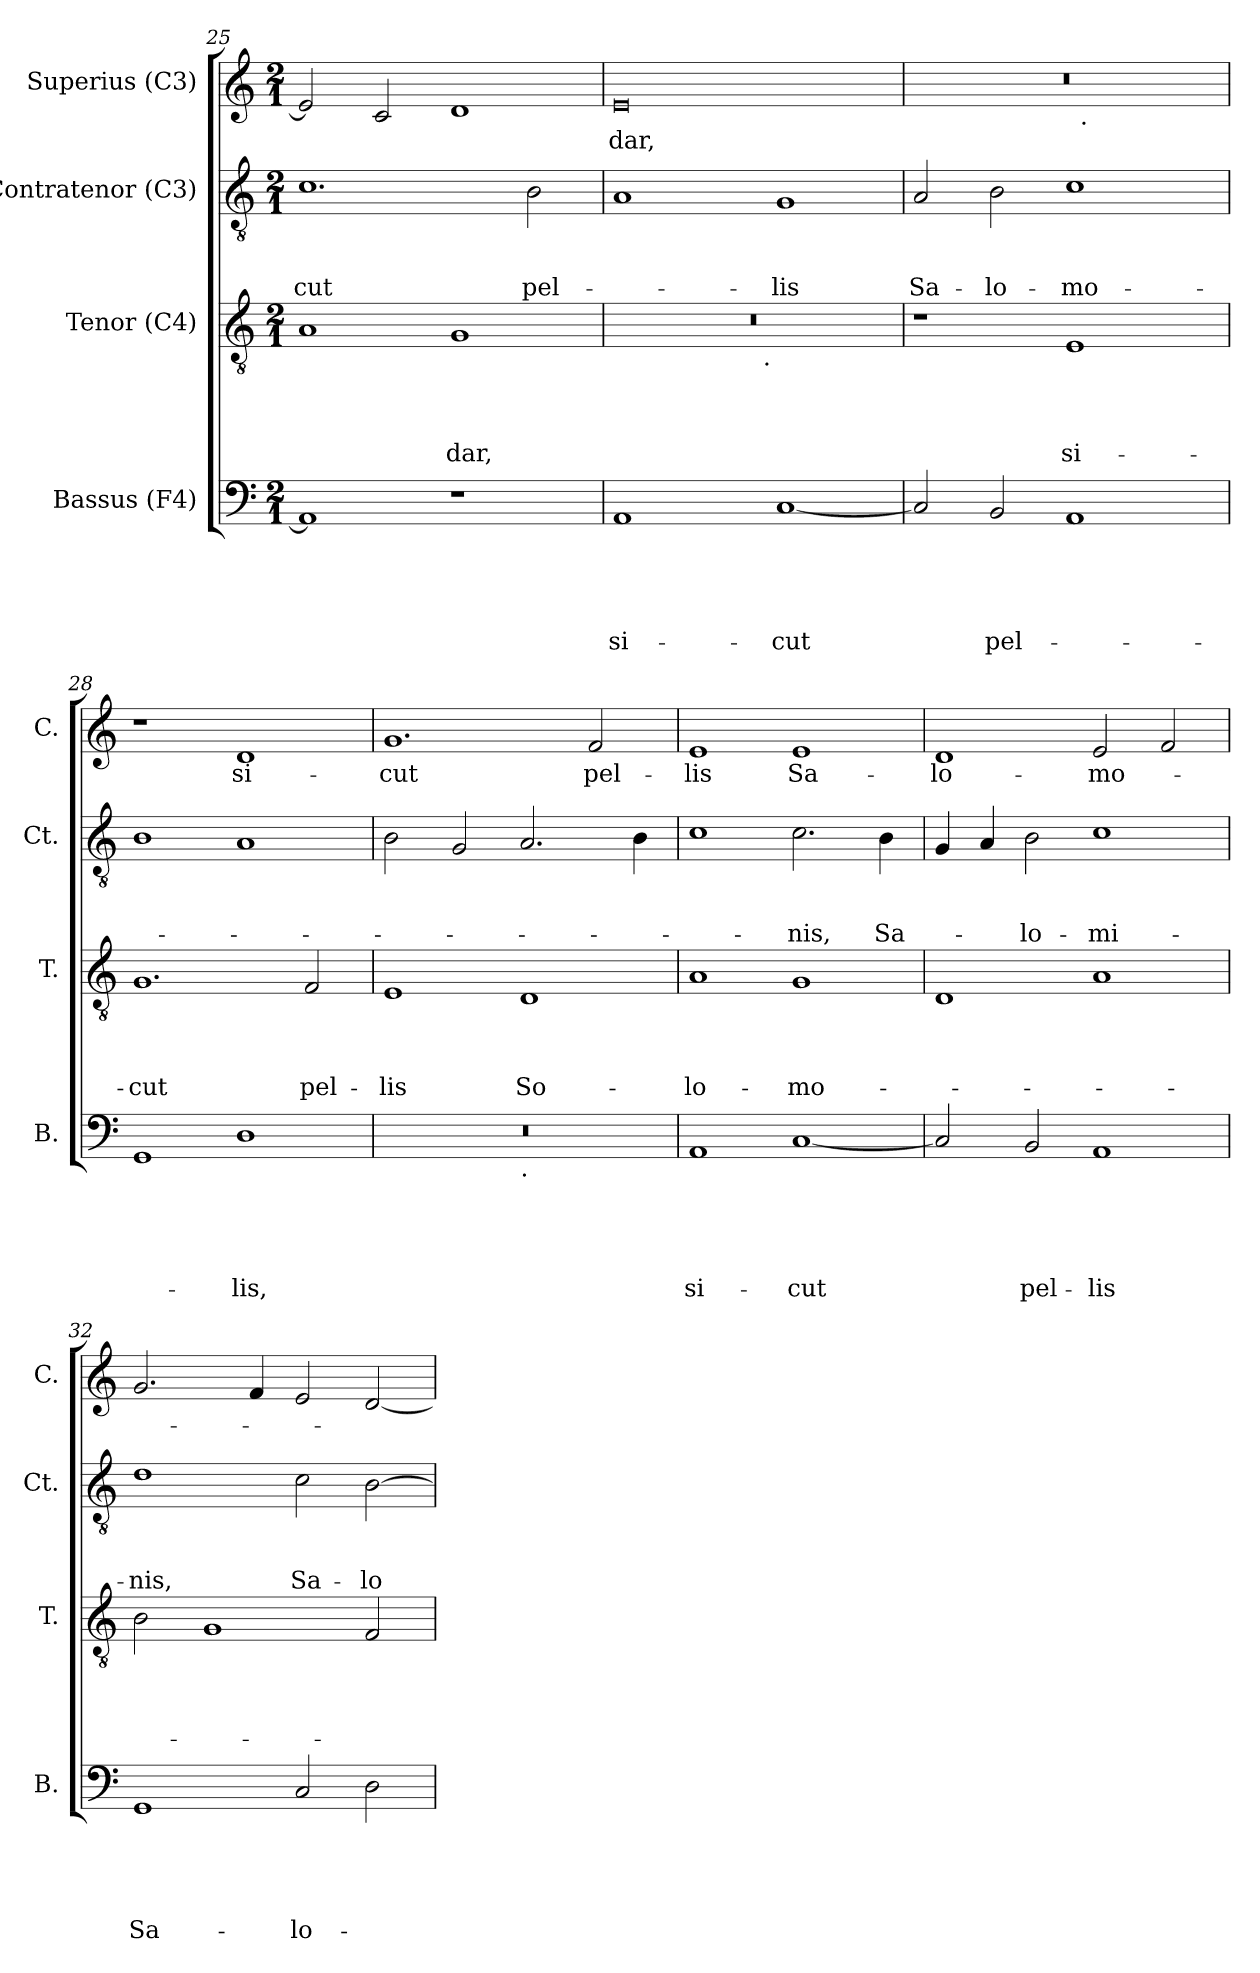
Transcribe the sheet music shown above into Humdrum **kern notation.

**kern	**text	**text	**text	**text	**text	**kern	**text	**text	**text	**text	**kern	**text	**text	**text	**kern	**text
*part4	*part4	*part4	*part4	*part4	*part4	*part3	*part3	*part3	*part3	*part3	*part2	*part2	*part2	*part2	*part1	*part1
*staff4	*staff4	*staff4	*staff4	*staff4	*staff4	*staff3	*staff3	*staff3	*staff3	*staff3	*staff2	*staff2	*staff2	*staff2	*staff1	*staff1
*I"Bassus (F4)	*	*	*	*	*	*I"Tenor (C4)	*	*	*	*	*I"Contratenor (C3)	*	*	*	*I"Superius (C3)	*
*I'B.	*	*	*	*	*	*I'T.	*	*	*	*	*I'Ct.	*	*	*	*I'C.	*
*clefF4	*	*	*	*	*	*clefGv2	*	*	*	*	*clefGv2	*	*	*	*clefG2	*
*k[]	*	*	*	*	*	*k[]	*	*	*	*	*k[]	*	*	*	*k[]	*
*C:	*	*	*	*	*	*C:	*	*	*	*	*C:	*	*	*	*C:	*
*M2/1	*	*	*	*	*	*M2/1	*	*	*	*	*M2/1	*	*	*	*M2/1	*
=25	=25	=25	=25	=25	=25	=25	=25	=25	=25	=25	=25	=25	=25	=25	=25	=25
!	!	!	!	!	!	!	!	!	!	!	!	!	!	!LO:LY:b	!	!
1AA]	.	.	.	.	.	1A	.	.	.	.	1.c	.	.	-cut	2e/]	.
.	.	.	.	.	.	.	.	.	.	.	.	.	.	.	2c/	.
!	!	!	!	!	!	!	!	!	!	!LO:LY:b	!	!	!	!	!	!
1r	.	.	.	.	.	1G	.	.	.	-dar,	.	.	.	.	1d	.
!	!	!	!	!	!	!	!	!	!	!	!	!	!	!LO:LY:b	!	!
.	.	.	.	.	.	.	.	.	.	.	2B\	.	.	pel-	.	.
=26	=26	=26	=26	=26	=26	=26	=26	=26	=26	=26	=26	=26	=26	=26	=26	=26
!	!	!	!	!	!LO:LY:b	!	!	!	!	!	!	!	!	!	!	!LO:LY:b
*	*	*	*	*	*	*^	*	*	*	*	*	*	*	*	*	*
1AA	.	.	.	.	si-	0r	2ryy	.	.	.	.	1A	.	.	.	0e	-dar,
.	.	.	.	.	.	.	4...ryy	.	.	.	.	.	.	.	.	.	.
!	!	!	!	!	!	!	!LO:TX:b:t=.	!	!	!	!	!	!	!	!	!	!
.	.	.	.	.	.	.	1ryy	.	.	.	.	.	.	.	.	.	.
!	!	!	!	!	!LO:LY:b	!	!	!	!	!	!	!	!	!	!LO:LY:b	!	!
[<1C	.	.	.	.	-cut	.	.	.	.	.	.	1G	.	.	-lis	.	.
.	.	.	.	.	.	.	32ryy	.	.	.	.	.	.	.	.	.	.
!!LO:LB:g=z
=27	=27	=27	=27	=27	=27	=27	=27	=27	=27	=27	=27	=27	=27	=27	=27	=27	=27
!	!	!	!	!	!	!	!	!	!	!	!	!	!	!	!LO:LY:b	!	!
*	*	*	*	*	*	*v	*v	*	*	*	*	*	*	*	*	*^	*
2C/]	.	.	.	.	.	1r	.	.	.	.	2A/	.	.	Sa-	0r	1ryy	.
!	!	!	!	!	!LO:LY:b	!	!	!	!	!	!	!	!	!LO:LY:b	!	!	!
2BB/	.	.	.	.	pel-	.	.	.	.	.	2B\	.	.	-lo-	.	.	.
!	!	!	!	!	!	!	!	!	!	!LO:LY:b	!	!	!	!LO:LY:b	!	!	!
1AA	.	.	.	.	.	1E	.	.	.	si-	1c	.	.	-mo-	.	32ryy	.
!	!	!	!	!	!	!	!	!	!	!	!	!	!	!	!	!LO:TX:b:t=.	!
.	.	.	.	.	.	.	.	.	.	.	.	.	.	.	.	2ryy	.
.	.	.	.	.	.	.	.	.	.	.	.	.	.	.	.	4...ryy	.
=28	=28	=28	=28	=28	=28	=28	=28	=28	=28	=28	=28	=28	=28	=28	=28	=28	=28
!	!	!	!	!	!	!	!	!	!	!LO:LY:b	!	!	!	!	!	!	!
*	*	*	*	*	*	*	*	*	*	*	*	*	*	*	*v	*v	*
1GG	.	.	.	.	.	1.G	.	.	.	-cut	1B	.	.	.	1r	.
!	!	!	!	!	!LO:LY:b	!	!	!	!	!	!	!	!	!	!	!LO:LY:b
1D	.	.	.	.	-lis,	.	.	.	.	.	1A	.	.	.	1d	si-
!	!	!	!	!	!	!	!	!	!	!LO:LY:b	!	!	!	!	!	!
.	.	.	.	.	.	2F/	.	.	.	pel-	.	.	.	.	.	.
=29	=29	=29	=29	=29	=29	=29	=29	=29	=29	=29	=29	=29	=29	=29	=29	=29
!	!	!	!	!	!	!	!	!	!	!LO:LY:b	!	!	!	!	!	!LO:LY:b
*^	*	*	*	*	*	*	*	*	*	*	*	*	*	*	*	*
0r	1ryy	.	.	.	.	.	1E	.	.	.	-lis	2B\	.	.	.	1.g	-cut
.	.	.	.	.	.	.	.	.	.	.	.	2G/	.	.	.	.	.
!	!LO:TX:b:t=.	!	!	!	!	!	!	!	!	!	!	!	!	!	!	!	!
!	!	!	!	!	!	!	!	!	!	!	!LO:LY:b	!	!	!	!	!	!
.	1ryy	.	.	.	.	.	1D	.	.	.	So-	2.A/	.	.	.	.	.
!	!	!	!	!	!	!	!	!	!	!	!	!	!	!	!	!	!LO:LY:b
.	.	.	.	.	.	.	.	.	.	.	.	.	.	.	.	2f/	pel-
.	.	.	.	.	.	.	.	.	.	.	.	4B\	.	.	.	.	.
=30	=30	=30	=30	=30	=30	=30	=30	=30	=30	=30	=30	=30	=30	=30	=30	=30	=30
!	!	!	!	!	!	!LO:LY:b	!	!	!	!	!LO:LY:b	!	!	!	!	!	!LO:LY:b
*v	*v	*	*	*	*	*	*	*	*	*	*	*	*	*	*	*	*
1AA	.	.	.	.	si-	1A	.	.	.	-lo-	1c	.	.	.	1e	-lis
!	!	!	!	!	!LO:LY:b	!	!	!	!	!LO:LY:b	!	!	!	!LO:LY:b	!	!LO:LY:b
[<1C	.	.	.	.	-cut	1G	.	.	.	-mo-	2.c\	.	.	-nis,	1e	Sa-
!	!	!	!	!	!	!	!	!	!	!	!	!	!	!LO:LY:b	!	!
.	.	.	.	.	.	.	.	.	.	.	4B\	.	.	Sa-	.	.
=31	=31	=31	=31	=31	=31	=31	=31	=31	=31	=31	=31	=31	=31	=31	=31	=31
!	!	!	!	!	!	!	!	!	!	!	!	!	!	!	!	!LO:LY:b
2C/]	.	.	.	.	.	1D	.	.	.	.	4G/	.	.	.	1d	-lo-
.	.	.	.	.	.	.	.	.	.	.	4A/	.	.	.	.	.
!	!	!	!	!	!LO:LY:b	!	!	!	!	!	!	!	!	!LO:LY:b	!	!
2BB/	.	.	.	.	pel-	.	.	.	.	.	2B\	.	.	-lo-	.	.
!	!	!	!	!	!LO:LY:b	!	!	!	!	!	!	!	!	!LO:LY:b	!	!LO:LY:b
1AA	.	.	.	.	-lis	1A	.	.	.	.	1c	.	.	-mi-	2e/	-mo-
.	.	.	.	.	.	.	.	.	.	.	.	.	.	.	2f/	.
!!LO:LB:g=z
=32	=32	=32	=32	=32	=32	=32	=32	=32	=32	=32	=32	=32	=32	=32	=32	=32
!	!	!	!	!	!LO:LY:b	!	!	!	!	!	!	!	!	!LO:LY:b	!	!
1GG	.	.	.	.	Sa-	2B\	.	.	.	.	1d	.	.	-nis,	2.g/	.
.	.	.	.	.	.	1G	.	.	.	.	.	.	.	.	.	.
.	.	.	.	.	.	.	.	.	.	.	.	.	.	.	4f/	.
!	!	!	!	!	!LO:LY:b	!	!	!	!	!	!	!	!	!LO:LY:b	!	!
2C/	.	.	.	.	-lo-	.	.	.	.	.	2c\	.	.	Sa-	2e/	.
!	!	!	!	!	!	!	!	!	!	!	!	!	!	!LO:LY:b	!	!
2D\	.	.	.	.	.	2F/	.	.	.	.	[>2B\	.	.	-lo-	[<2d/	.
=	=	=	=	=	=	=	=	=	=	=	=	=	=	=	=	=
*-	*-	*-	*-	*-	*-	*-	*-	*-	*-	*-	*-	*-	*-	*-	*-	*-
